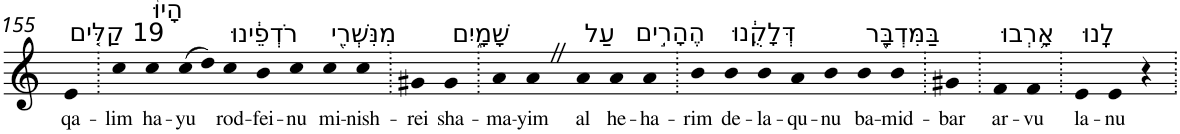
**kern	**text
*part1	*part1
*staff1	*staff1
*I"Piano	*
*I'Pno	*
!!LO:PB:g=z
*clefG2	*
*k[]	*
=155	=155
!LO:TX:a:t=19 קַלִּ֤ים	!
!	!LO:LY:b
4e	qa-
=156.	=156.
!	!LO:LY:b
4cc	-lim
!LO:TX:a:t=הָיוּ֙	!
!	!LO:LY:b
4cc	ha-
!	!LO:LY:b
(>8cc	-yu
8dd)	.
!LO:TX:a:t=רֹדְפֵ֔ינוּ	!
!	!LO:LY:b
4cc	rod-
!	!LO:LY:b
4b	-fei-
!	!LO:LY:b
4cc	-nu
!LO:TX:a:t=מִנִּשְׁרֵ֖י	!
!	!LO:LY:b
4cc	mi-
!	!LO:LY:b
4cc	-nish-
=157.	=157.
!	!LO:LY:b
4g#X	-rei
!LO:TX:a:t=שָׁמָ֑יִם	!
!	!LO:LY:b
4g#	sha-
=158.	=158.
!	!LO:LY:b
4a	-ma-
!	!LO:LY:b
4aZ	-yim
!LO:TX:a:t=עַל	!
!	!LO:LY:b
4a	al
!LO:TX:a:t=הֶהָרִ֣ים	!
!	!LO:LY:b
4a	he-
!	!LO:LY:b
4a	-ha-
=159.	=159.
!	!LO:LY:b
4b	-rim
!LO:TX:a:t=דְּלָקֻ֔נוּ	!
!	!LO:LY:b
4b	de-
!	!LO:LY:b
4b	-la-
!	!LO:LY:b
4a	-qu-
!	!LO:LY:b
4b	-nu
!LO:TX:a:t=בַּמִּדְבָּ֖ר	!
!	!LO:LY:b
4b	ba-
!	!LO:LY:b
4b	-mid-
=160.	=160.
!	!LO:LY:b
4g#X	-bar
=161.	=161.
!LO:TX:a:t=אָ֥רְבוּ	!
!	!LO:LY:b
4f	ar-
!	!LO:LY:b
4f	-vu
=162.	=162.
!LO:TX:a:t=לָֽנוּ	!
!	!LO:LY:b
4e	la-
!	!LO:LY:b
4e	-nu
4r	.
=.	=.
*-	*-
